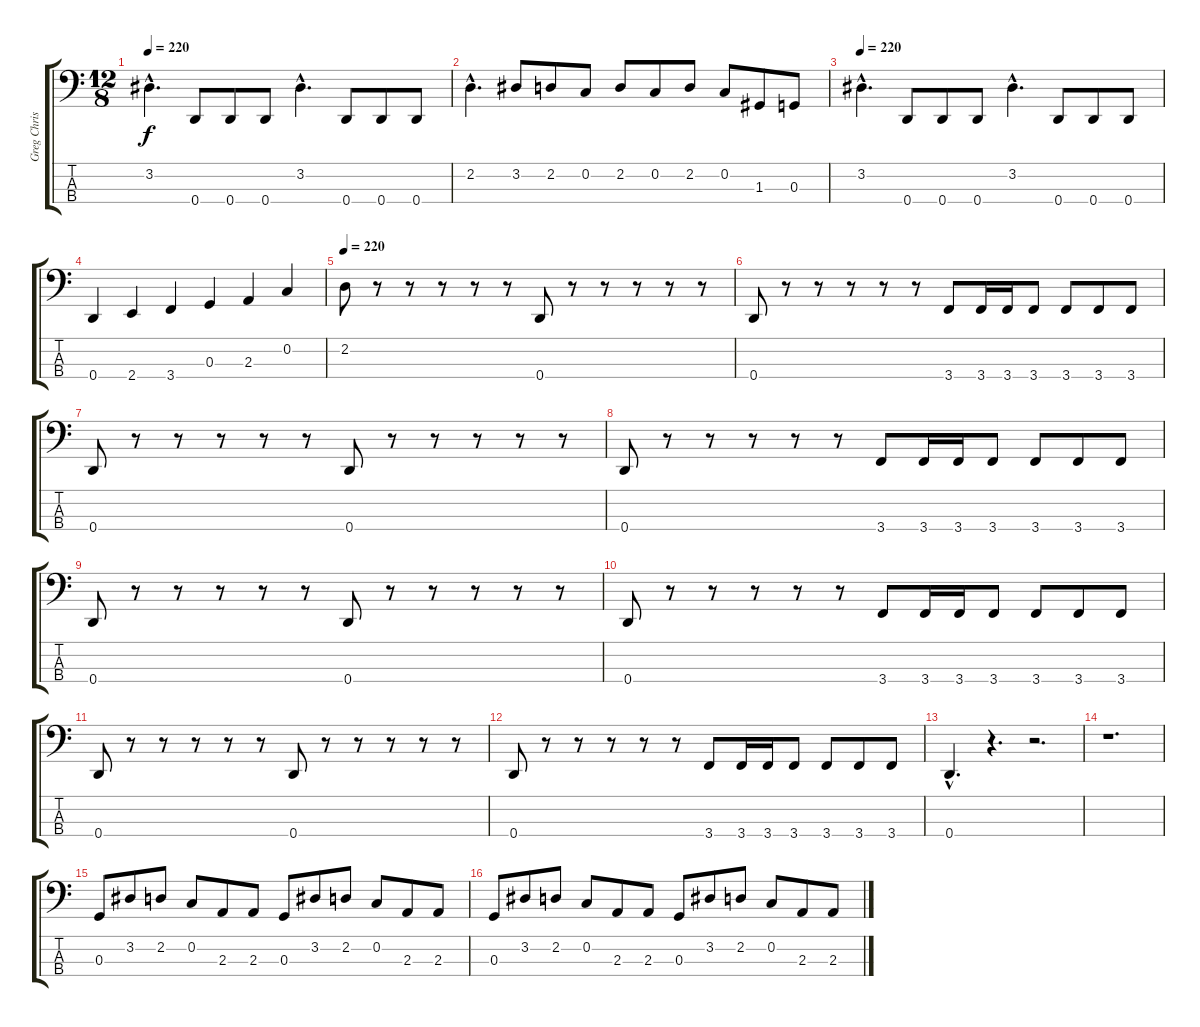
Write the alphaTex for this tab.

\track ("Greg Christian" "Greg Chris") {instrument electricbassfinger}
\staff {score tabs}
\tuning (F2 C2 G1 D1) {hide}
\ts (12 8)
\tempo 220
\clef f4
\ks c
3.2{hac}.4{d dy f} 0.4.8 0.4.8 0.4.8 3.2{hac}.4{d} 0.4.8 0.4.8 0.4.8 |
2.2{hac}.4{d} 3.2.8 2.2.8 0.2.8 2.2.8 0.2.8 2.2.8 0.2.8 1.3.8 0.3.8 |
\tempo 220
3.2{hac}.4{d} 0.4.8 0.4.8 0.4.8 3.2{hac}.4{d} 0.4.8 0.4.8 0.4.8 |
0.4.4 2.4.4 3.4.4 0.3.4 2.3.4 0.2.4 |
\tempo 220
2.2.8 r.8 r.8 r.8 r.8 r.8 0.4.8 r.8 r.8 r.8 r.8 r.8 |
0.4.8 r.8 r.8 r.8 r.8 r.8 3.4.8 3.4.16 3.4.16 3.4.8 3.4.8 3.4.8 3.4.8 |
0.4.8 r.8 r.8 r.8 r.8 r.8 0.4.8 r.8 r.8 r.8 r.8 r.8 |
0.4.8 r.8 r.8 r.8 r.8 r.8 3.4.8 3.4.16 3.4.16 3.4.8 3.4.8 3.4.8 3.4.8 |
0.4.8 r.8 r.8 r.8 r.8 r.8 0.4.8 r.8 r.8 r.8 r.8 r.8 |
0.4.8 r.8 r.8 r.8 r.8 r.8 3.4.8 3.4.16 3.4.16 3.4.8 3.4.8 3.4.8 3.4.8 |
0.4.8 r.8 r.8 r.8 r.8 r.8 0.4.8 r.8 r.8 r.8 r.8 r.8 |
0.4.8 r.8 r.8 r.8 r.8 r.8 3.4.8 3.4.16 3.4.16 3.4.8 3.4.8 3.4.8 3.4.8 |
0.4{hac}.4{d} r.4{d} r.2{d} |
r.1{d} |
0.3.8 3.2.8 2.2.8 0.2.8 2.3.8 2.3.8 0.3.8 3.2.8 2.2.8 0.2.8 2.3.8 2.3.8 |
0.3.8 3.2.8 2.2.8 0.2.8 2.3.8 2.3.8 0.3.8 3.2.8 2.2.8 0.2.8 2.3.8 2.3.8
